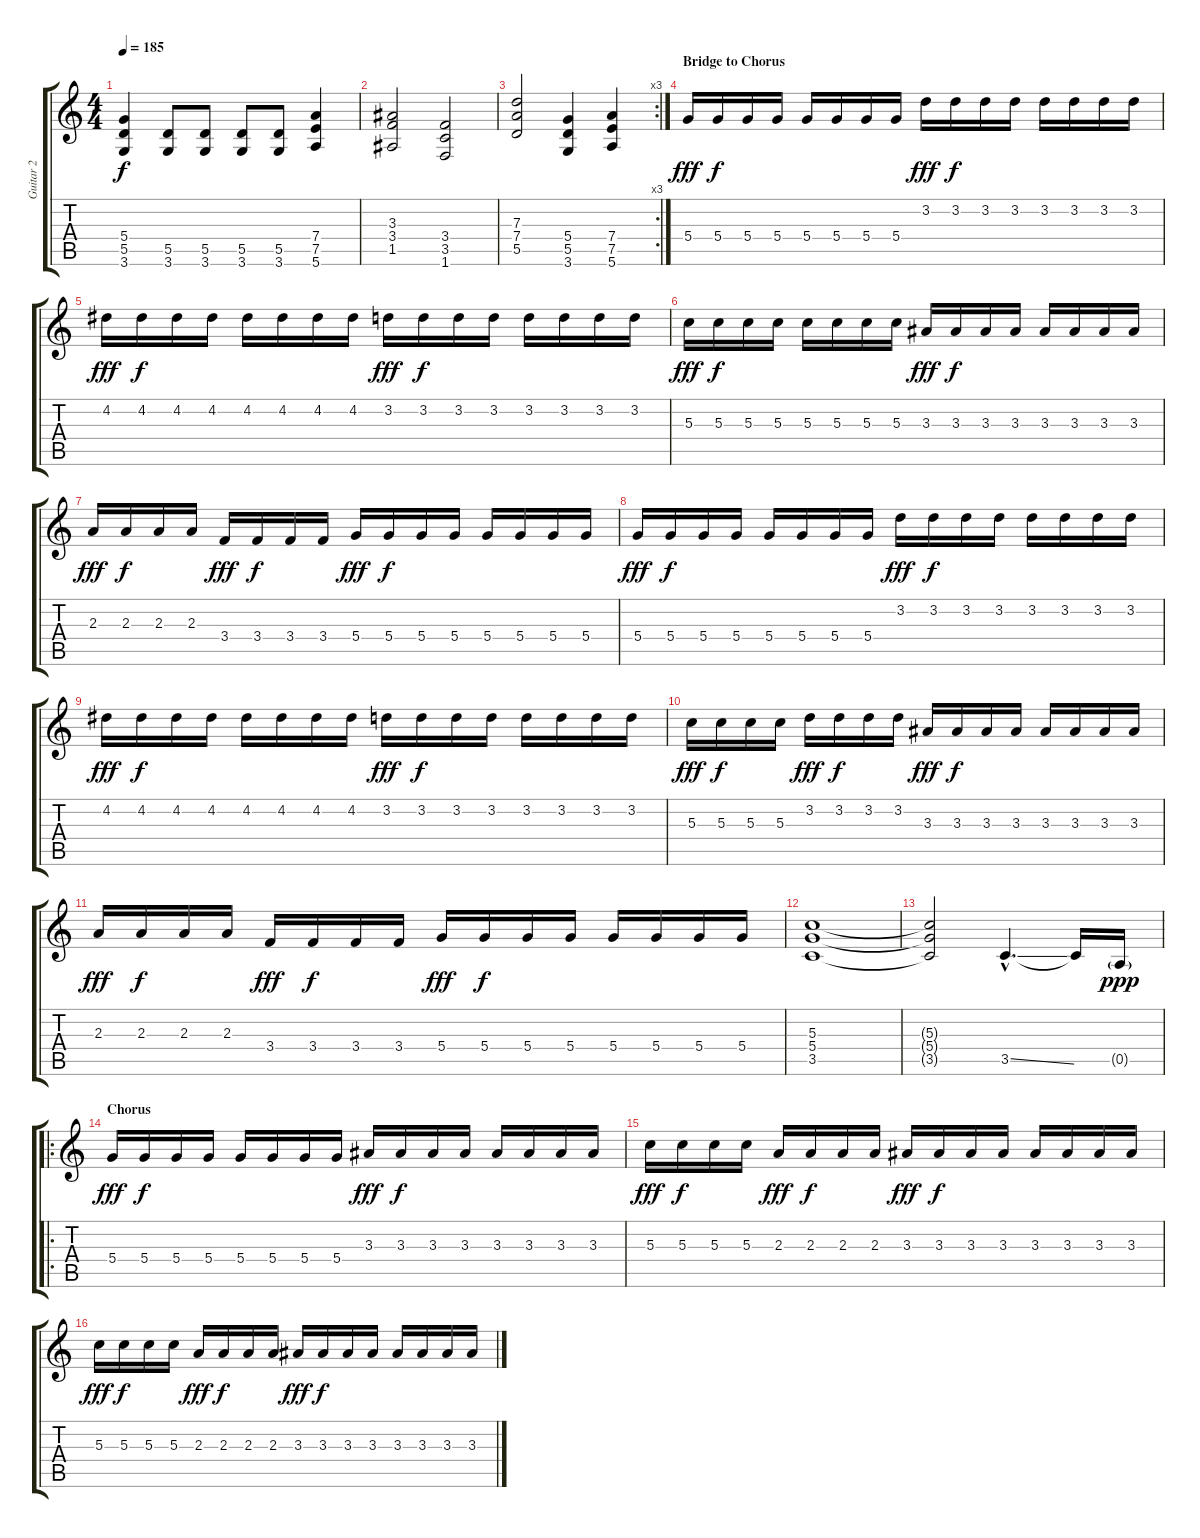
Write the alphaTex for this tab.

\track ("Guitar 2" "Guitar 2") {instrument distortionguitar}
\staff {score tabs}
\tuning (E4 B3 G3 D3 A2 E2) {hide}
\ts (4 4)
\tempo 185
\clef g2
\ks c
(5.4 5.5 3.6).4{dy f} (5.5 3.6).8 (5.5 3.6).8 (5.5 3.6).8 (5.5 3.6).8 (7.4 7.5 5.6).4 |
(3.3 3.4 1.5).2 (3.4 3.5 1.6).2 |
\rc 3
(7.3 7.4 5.5).2 (5.4 5.5 3.6).4 (7.4 7.5 5.6).4 |
\section ("" "Bridge to Chorus")
5.4.16{dy fff} 5.4.16{dy f} 5.4.16 5.4.16 5.4.16 5.4.16 5.4.16 5.4.16 3.2.16{dy fff} 3.2.16{dy f} 3.2.16 3.2.16 3.2.16 3.2.16 3.2.16 3.2.16 |
4.2.16{dy fff} 4.2.16{dy f} 4.2.16 4.2.16 4.2.16 4.2.16 4.2.16 4.2.16 3.2.16{dy fff} 3.2.16{dy f} 3.2.16 3.2.16 3.2.16 3.2.16 3.2.16 3.2.16 |
5.3.16{dy fff} 5.3.16{dy f} 5.3.16 5.3.16 5.3.16 5.3.16 5.3.16 5.3.16 3.3.16{dy fff} 3.3.16{dy f} 3.3.16 3.3.16 3.3.16 3.3.16 3.3.16 3.3.16 |
2.3.16{dy fff} 2.3.16{dy f} 2.3.16 2.3.16 3.4.16{dy fff} 3.4.16{dy f} 3.4.16 3.4.16 5.4.16{dy fff} 5.4.16{dy f} 5.4.16 5.4.16 5.4.16 5.4.16 5.4.16 5.4.16 |
5.4.16{dy fff} 5.4.16{dy f} 5.4.16 5.4.16 5.4.16 5.4.16 5.4.16 5.4.16 3.2.16{dy fff} 3.2.16{dy f} 3.2.16 3.2.16 3.2.16 3.2.16 3.2.16 3.2.16 |
4.2.16{dy fff} 4.2.16{dy f} 4.2.16 4.2.16 4.2.16 4.2.16 4.2.16 4.2.16 3.2.16{dy fff} 3.2.16{dy f} 3.2.16 3.2.16 3.2.16 3.2.16 3.2.16 3.2.16 |
5.3.16{dy fff} 5.3.16{dy f} 5.3.16 5.3.16 3.2.16{dy fff} 3.2.16{dy f} 3.2.16 3.2.16 3.3.16{dy fff} 3.3.16{dy f} 3.3.16 3.3.16 3.3.16 3.3.16 3.3.16 3.3.16 |
2.3.16{dy fff} 2.3.16{dy f} 2.3.16 2.3.16 3.4.16{dy fff} 3.4.16{dy f} 3.4.16 3.4.16 5.4.16{dy fff} 5.4.16{dy f} 5.4.16 5.4.16 5.4.16 5.4.16 5.4.16 5.4.16 |
(5.3 5.4 3.5).1 |
(5.3{t} 5.4{t} 3.5{t}).2 3.5{ss hac}.4{d} 3.5{t}.16 0.5{g}.16{dy ppp} |
\ro
\section ("" "Chorus")
5.4.16{dy fff} 5.4.16{dy f} 5.4.16 5.4.16 5.4.16 5.4.16 5.4.16 5.4.16 3.3.16{dy fff} 3.3.16{dy f} 3.3.16 3.3.16 3.3.16 3.3.16 3.3.16 3.3.16 |
5.3.16{dy fff} 5.3.16{dy f} 5.3.16 5.3.16 2.3.16{dy fff} 2.3.16{dy f} 2.3.16 2.3.16 3.3.16{dy fff} 3.3.16{dy f} 3.3.16 3.3.16 3.3.16 3.3.16 3.3.16 3.3.16 |
5.3.16{dy fff} 5.3.16{dy f} 5.3.16 5.3.16 2.3.16{dy fff} 2.3.16{dy f} 2.3.16 2.3.16 3.3.16{dy fff} 3.3.16{dy f} 3.3.16 3.3.16 3.3.16 3.3.16 3.3.16 3.3.16
